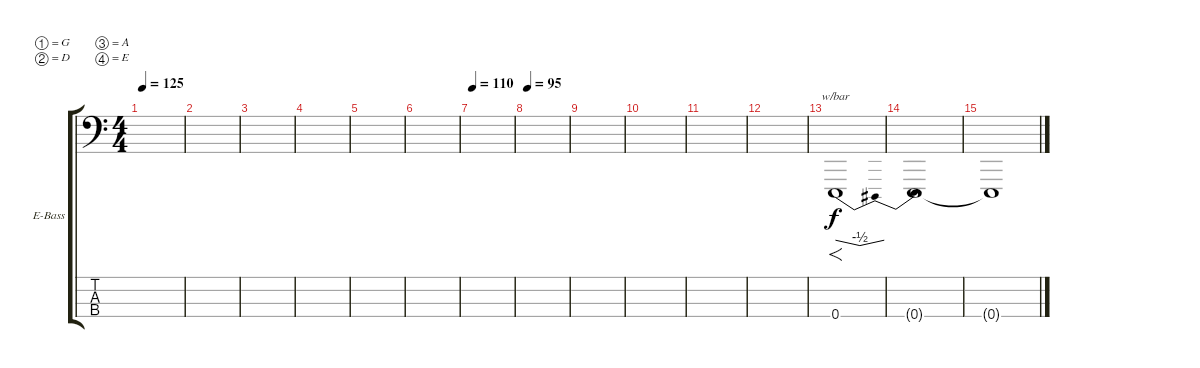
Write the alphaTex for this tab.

\defaultSystemsLayout 4
\bracketExtendMode groupsimilarinstruments
\firstSystemTrackNameOrientation horizontal
\otherSystemsTrackNameOrientation horizontal
\track ("Electric Bass" "E-Bass") {instrument electricbassfinger}
\staff {score tabs}
\tuning (G1 D1 A0 E0)
\ts (4 4)
\tempo 125
\clef f4
\ks c
|
|
|
|
|
|
\tempo 110
|
\tempo 95
|
|
|
|
|
0.4.1{f tbe (dip default 0 0 20.4 -2 40.8 -2 59.4 0)} |
0.4{t}.1 |
0.4{t}.1
